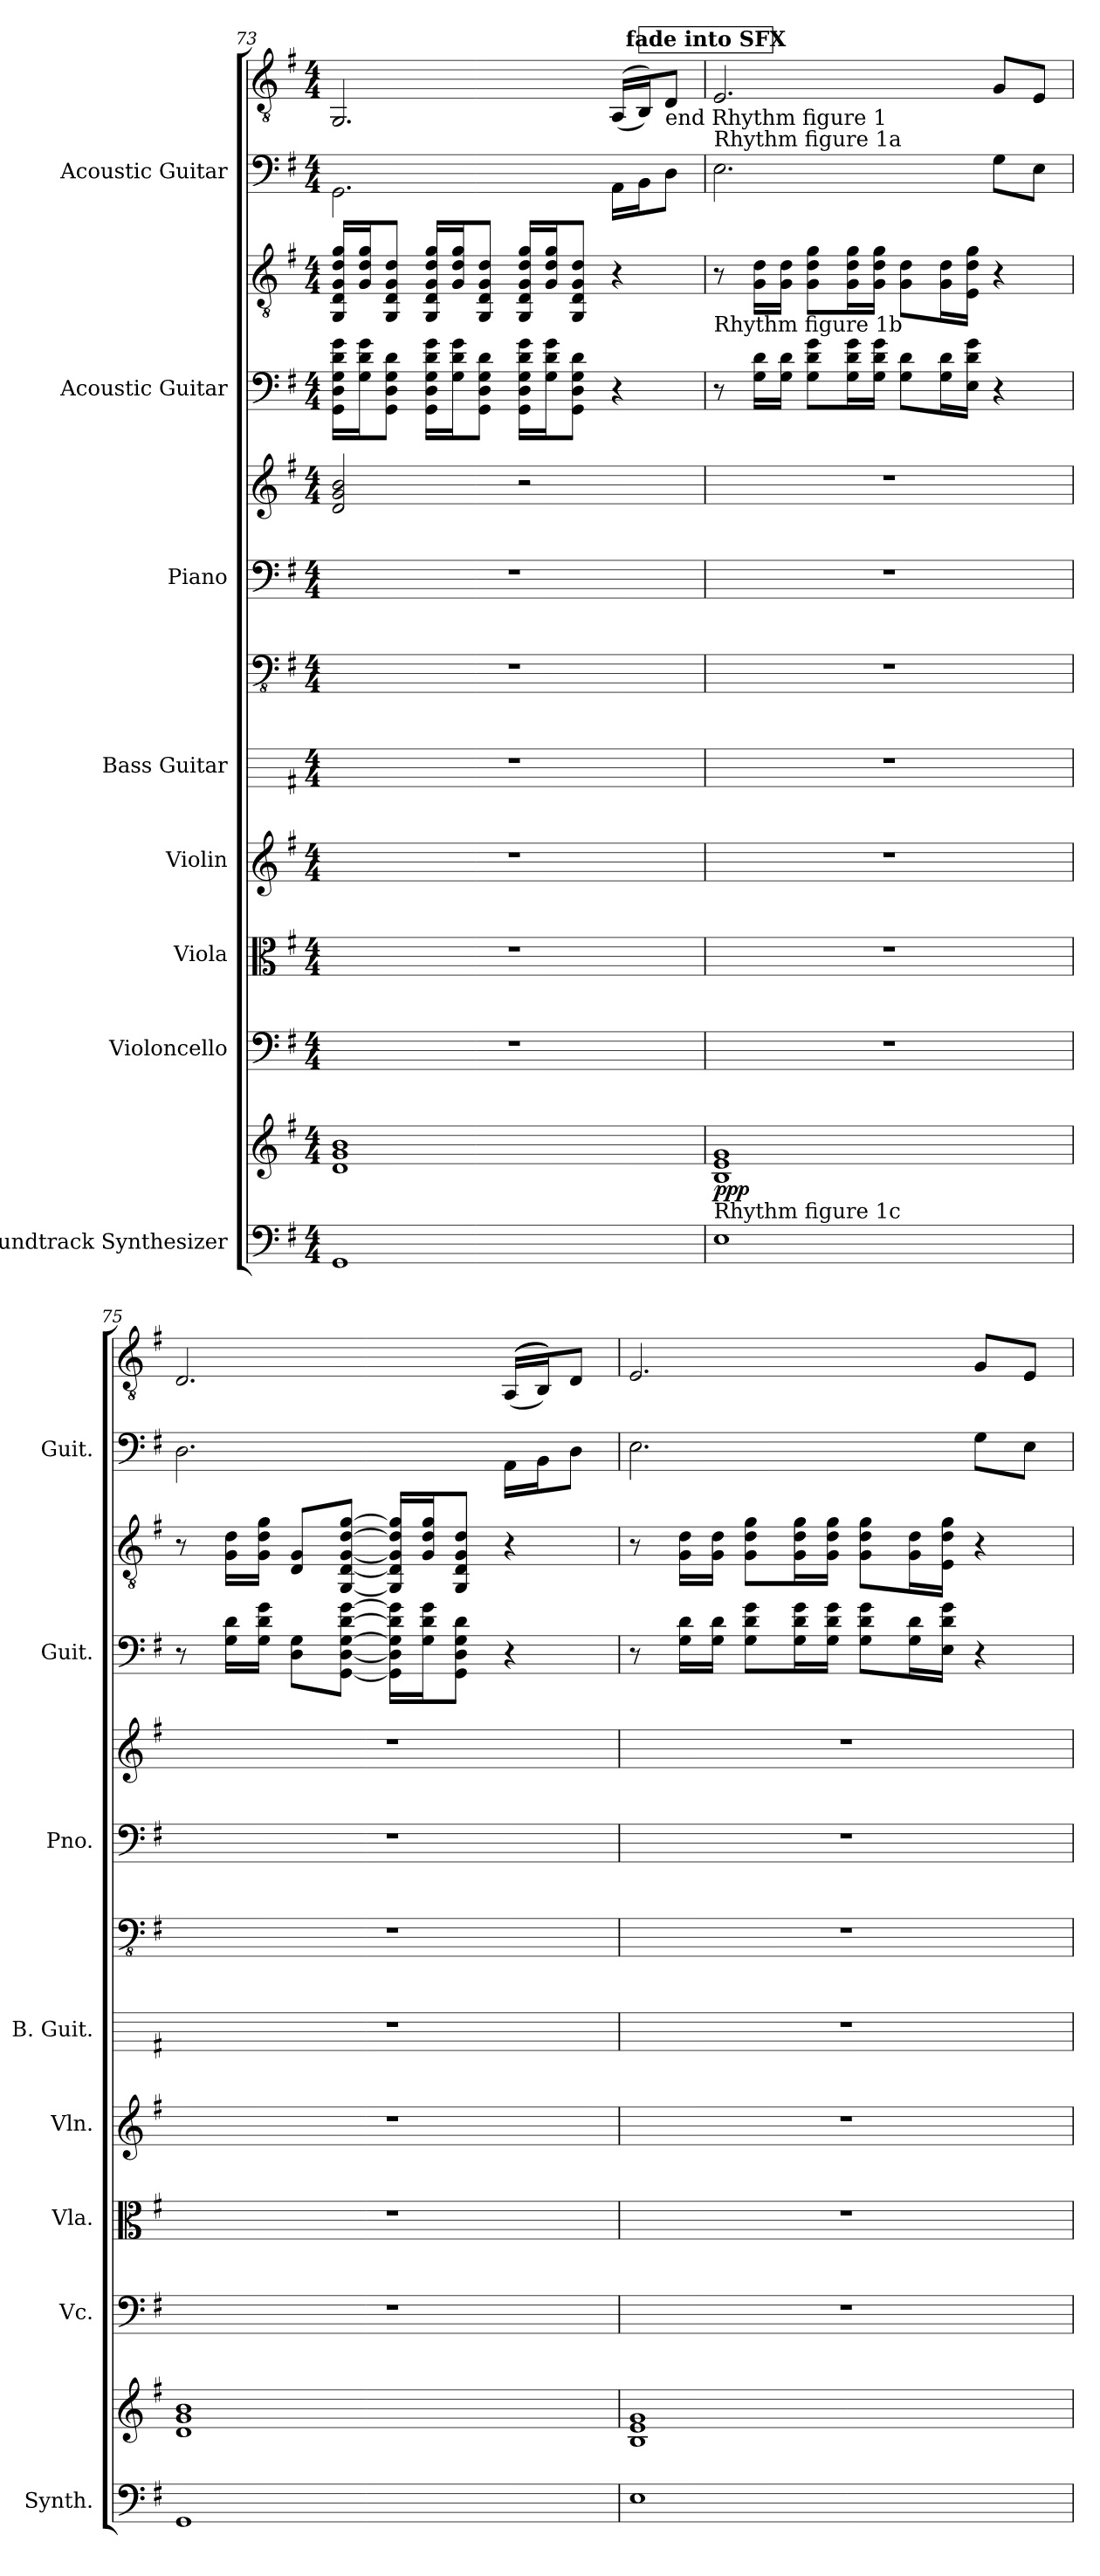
**kern	**kern	**dynam	**kern	**kern	**kern	**kern	**kern	**kern	**kern	**kern	**kern	**kern	**kern
*part8	*part8	*part8	*part7	*part6	*part5	*part4	*part4	*part3	*part3	*part2	*part2	*part1	*part1
*staff13	*staff12	*staff12/13	*staff11	*staff10	*staff9	*staff8	*staff7	*staff6	*staff5	*staff4	*staff3	*staff2	*staff1
*I"Soundtrack Synthesizer	*	*	*I"Violoncello	*I"Viola	*I"Violin	*I"Bass Guitar	*	*I"Piano	*	*I"Acoustic Guitar	*	*I"Acoustic Guitar	*
*I'Synth.	*	*	*I'Vc.	*I'Vla.	*I'Vln.	*I'B. Guit.	*	*I'Pno.	*	*I'Guit.	*	*I'Guit.	*
*clefF4	*clefG2	*	*clefF4	*clefC3	*clefG2	*	*clefFv4	*clefF4	*clefG2	*	*clefGv2	*	*clefGv2
*k[f#]	*k[f#]	*	*k[f#]	*k[f#]	*k[f#]	*k[f#]	*k[f#]	*k[f#]	*k[f#]	*k[f#]	*k[f#]	*k[f#]	*k[f#]
*M4/4	*M4/4	*	*M4/4	*M4/4	*M4/4	*M4/4	*M4/4	*M4/4	*M4/4	*M4/4	*M4/4	*M4/4	*M4/4
=73	=73	=73	=73	=73	=73	=73	=73	=73	=73	=73	=73	=73	=73
1GG	1d 1g 1b	.	1r	1r	1r	1r	1r	1r	2d/ 2g/ 2b/	16GG\ 16D\ 16G\ 16d\ 16g\LL	16GG/ 16D/ 16G/ 16d/ 16g/LL	2.GG\	2.GG/
.	.	.	.	.	.	.	.	.	.	16G\ 16d\ 16g\J	16G/ 16d/ 16g/J	.	.
.	.	.	.	.	.	.	.	.	.	8GG\ 8D\ 8G\ 8d\J	8GG/ 8D/ 8G/ 8d/J	.	.
.	.	.	.	.	.	.	.	.	.	16GG\ 16D\ 16G\ 16d\ 16g\LL	16GG/ 16D/ 16G/ 16d/ 16g/LL	.	.
.	.	.	.	.	.	.	.	.	.	16G\ 16d\ 16g\J	16G/ 16d/ 16g/J	.	.
.	.	.	.	.	.	.	.	.	.	8GG\ 8D\ 8G\ 8d\J	8GG/ 8D/ 8G/ 8d/J	.	.
.	.	.	.	.	.	.	.	.	2r	16GG\ 16D\ 16G\ 16d\ 16g\LL	16GG/ 16D/ 16G/ 16d/ 16g/LL	.	.
.	.	.	.	.	.	.	.	.	.	16G\ 16d\ 16g\J	16G/ 16d/ 16g/J	.	.
.	.	.	.	.	.	.	.	.	.	8GG\ 8D\ 8G\ 8d\J	8GG/ 8D/ 8G/ 8d/J	.	.
.	.	.	.	.	.	.	.	.	.	4r	4r	16AA\LL	((16AA/LL
.	.	.	.	.	.	.	.	.	.	.	.	16BB\J	16BB/J))
!	!	!	!	!	!	!	!	!	!	!	!	!	!LO:TX:b:t=end Rhythm figure 1
.	.	.	.	.	.	.	.	.	.	.	.	8D\J	8D/J
!!LO:PB:g=z
!!LO:REH:place=s1:a:B:fs=14:t=fade into SFX
=74	=74	=74	=74	=74	=74	=74	=74	=74	=74	=74	=74	=74	=74
!	!	!	!	!	!	!	!	!	!	!	!	!	!LO:TX:b:t=Rhythm figure 1a
!	!	!	!	!	!	!	!	!	!	!	!LO:TX:b:t=Rhythm figure 1b	!	!
!	!LO:TX:b:t=Rhythm figure 1c	!	!	!	!	!	!	!	!	!	!	!	!
!	!	!LO:DY:b	!	!	!	!	!	!	!	!	!	!	!
1E	1B 1e 1g	ppp	1r	1r	1r	1r	1r	1r	1r	8r	8r	2.E\	2.E/
.	.	.	.	.	.	.	.	.	.	16G\ 16d\LL	16G\ 16d\LL	.	.
.	.	.	.	.	.	.	.	.	.	16G\ 16d\JJ	16G\ 16d\JJ	.	.
.	.	.	.	.	.	.	.	.	.	8G\ 8d\ 8g\L	8G\ 8d\ 8g\L	.	.
.	.	.	.	.	.	.	.	.	.	16G\ 16d\ 16g\L	16G\ 16d\ 16g\L	.	.
.	.	.	.	.	.	.	.	.	.	16G\ 16d\ 16g\JJ	16G\ 16d\ 16g\JJ	.	.
.	.	.	.	.	.	.	.	.	.	8G\ 8d\L	8G\ 8d\L	.	.
.	.	.	.	.	.	.	.	.	.	16G\ 16d\L	16G\ 16d\L	.	.
.	.	.	.	.	.	.	.	.	.	16E\ 16d\ 16g\JJ	16E\ 16d\ 16g\JJ	.	.
.	.	.	.	.	.	.	.	.	.	4r	4r	8G\L	8G/L
.	.	.	.	.	.	.	.	.	.	.	.	8E\J	8E/J
=75	=75	=75	=75	=75	=75	=75	=75	=75	=75	=75	=75	=75	=75
1GG	1d 1g 1b	.	1r	1r	1r	1r	1r	1r	1r	8r	8r	2.D\	2.D/
.	.	.	.	.	.	.	.	.	.	16G\ 16d\LL	16G\ 16d\LL	.	.
.	.	.	.	.	.	.	.	.	.	16G\ 16d\ 16g\JJ	16G\ 16d\ 16g\JJ	.	.
.	.	.	.	.	.	.	.	.	.	8D\ 8G\L	8D/ 8G/L	.	.
.	.	.	.	.	.	.	.	.	.	[8GG\ [8D\ [8G\ [8d\ [8g\J	[8GG/ [8D/ [8G/ [8d/ [8g/J	.	.
.	.	.	.	.	.	.	.	.	.	16GG\] 16D\] 16G\] 16d\] 16g\]LL	16GG/] 16D/] 16G/] 16d/] 16g/]LL	.	.
.	.	.	.	.	.	.	.	.	.	16G\ 16d\ 16g\J	16G/ 16d/ 16g/J	.	.
.	.	.	.	.	.	.	.	.	.	8GG\ 8D\ 8G\ 8d\J	8GG/ 8D/ 8G/ 8d/J	.	.
.	.	.	.	.	.	.	.	.	.	4r	4r	16AA\LL	((((16AA/LL
.	.	.	.	.	.	.	.	.	.	.	.	16BB\J	16BB/J))))
.	.	.	.	.	.	.	.	.	.	.	.	8D\J	8D/J
=76	=76	=76	=76	=76	=76	=76	=76	=76	=76	=76	=76	=76	=76
1E	1B 1e 1g	.	1r	1r	1r	1r	1r	1r	1r	8r	8r	2.E\	2.E/
.	.	.	.	.	.	.	.	.	.	16G\ 16d\LL	16G\ 16d\LL	.	.
.	.	.	.	.	.	.	.	.	.	16G\ 16d\JJ	16G\ 16d\JJ	.	.
.	.	.	.	.	.	.	.	.	.	8G\ 8d\ 8g\L	8G\ 8d\ 8g\L	.	.
.	.	.	.	.	.	.	.	.	.	16G\ 16d\ 16g\L	16G\ 16d\ 16g\L	.	.
.	.	.	.	.	.	.	.	.	.	16G\ 16d\ 16g\JJ	16G\ 16d\ 16g\JJ	.	.
.	.	.	.	.	.	.	.	.	.	8G\ 8d\ 8g\L	8G\ 8d\ 8g\L	.	.
.	.	.	.	.	.	.	.	.	.	16G\ 16d\L	16G\ 16d\L	.	.
.	.	.	.	.	.	.	.	.	.	16E\ 16d\ 16g\JJ	16E\ 16d\ 16g\JJ	.	.
.	.	.	.	.	.	.	.	.	.	4r	4r	8G\L	8G/L
.	.	.	.	.	.	.	.	.	.	.	.	8E\J	8E/J
=	=	=	=	=	=	=	=	=	=	=	=	=	=
*-	*-	*-	*-	*-	*-	*-	*-	*-	*-	*-	*-	*-	*-
